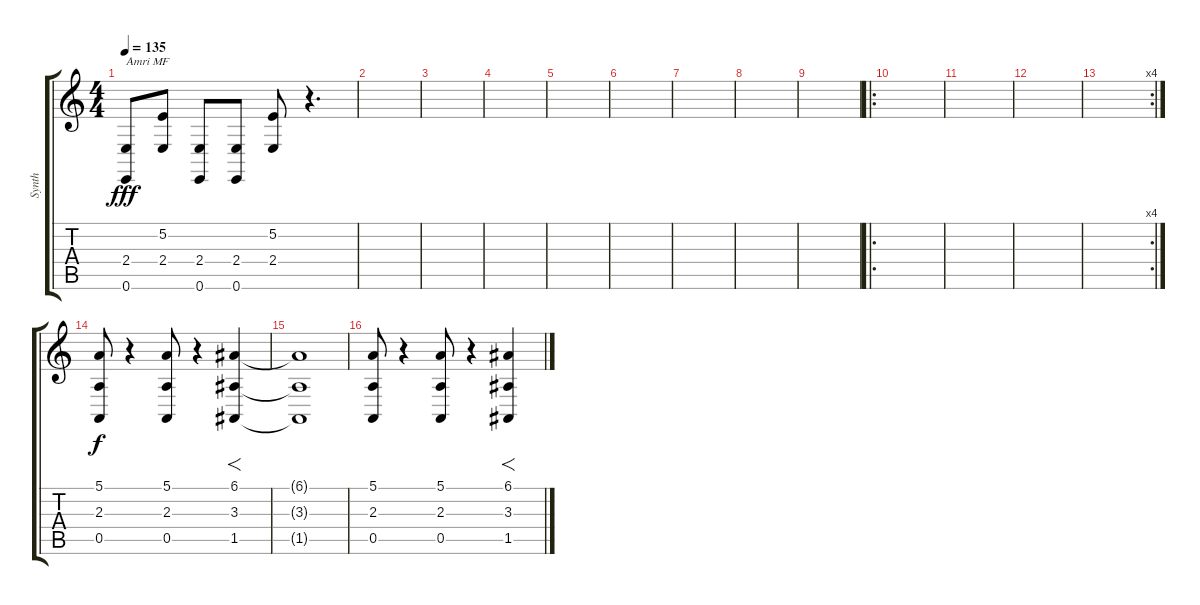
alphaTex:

\track ("Synth" "Synth") {instrument lead2sawtooth}
\staff {score tabs}
\tuning (E4 B3 G3 D3 A2 E2) {hide}
\ts (4 4)
\tempo 135
\clef g2
\ks c
(2.4 0.6).8{txt "Amri MF" dy fff instrument pizzicatostrings} (5.2 2.4).8 (2.4 0.6).8 (2.4 0.6).8 (5.2 2.4).8 r.4{d} |
|
|
|
|
|
|
|
|
\ro
|
|
|
\rc 4
|
(5.1 2.3 0.5).8{dy f} r.4 (5.1 2.3 0.5).8 r.4 (6.1 3.3 1.5).4{f} |
(6.1{t} 3.3{t} 1.5{t}).1 |
(5.1 2.3 0.5).8 r.4 (5.1 2.3 0.5).8 r.4 (6.1 3.3 1.5).4{f}
